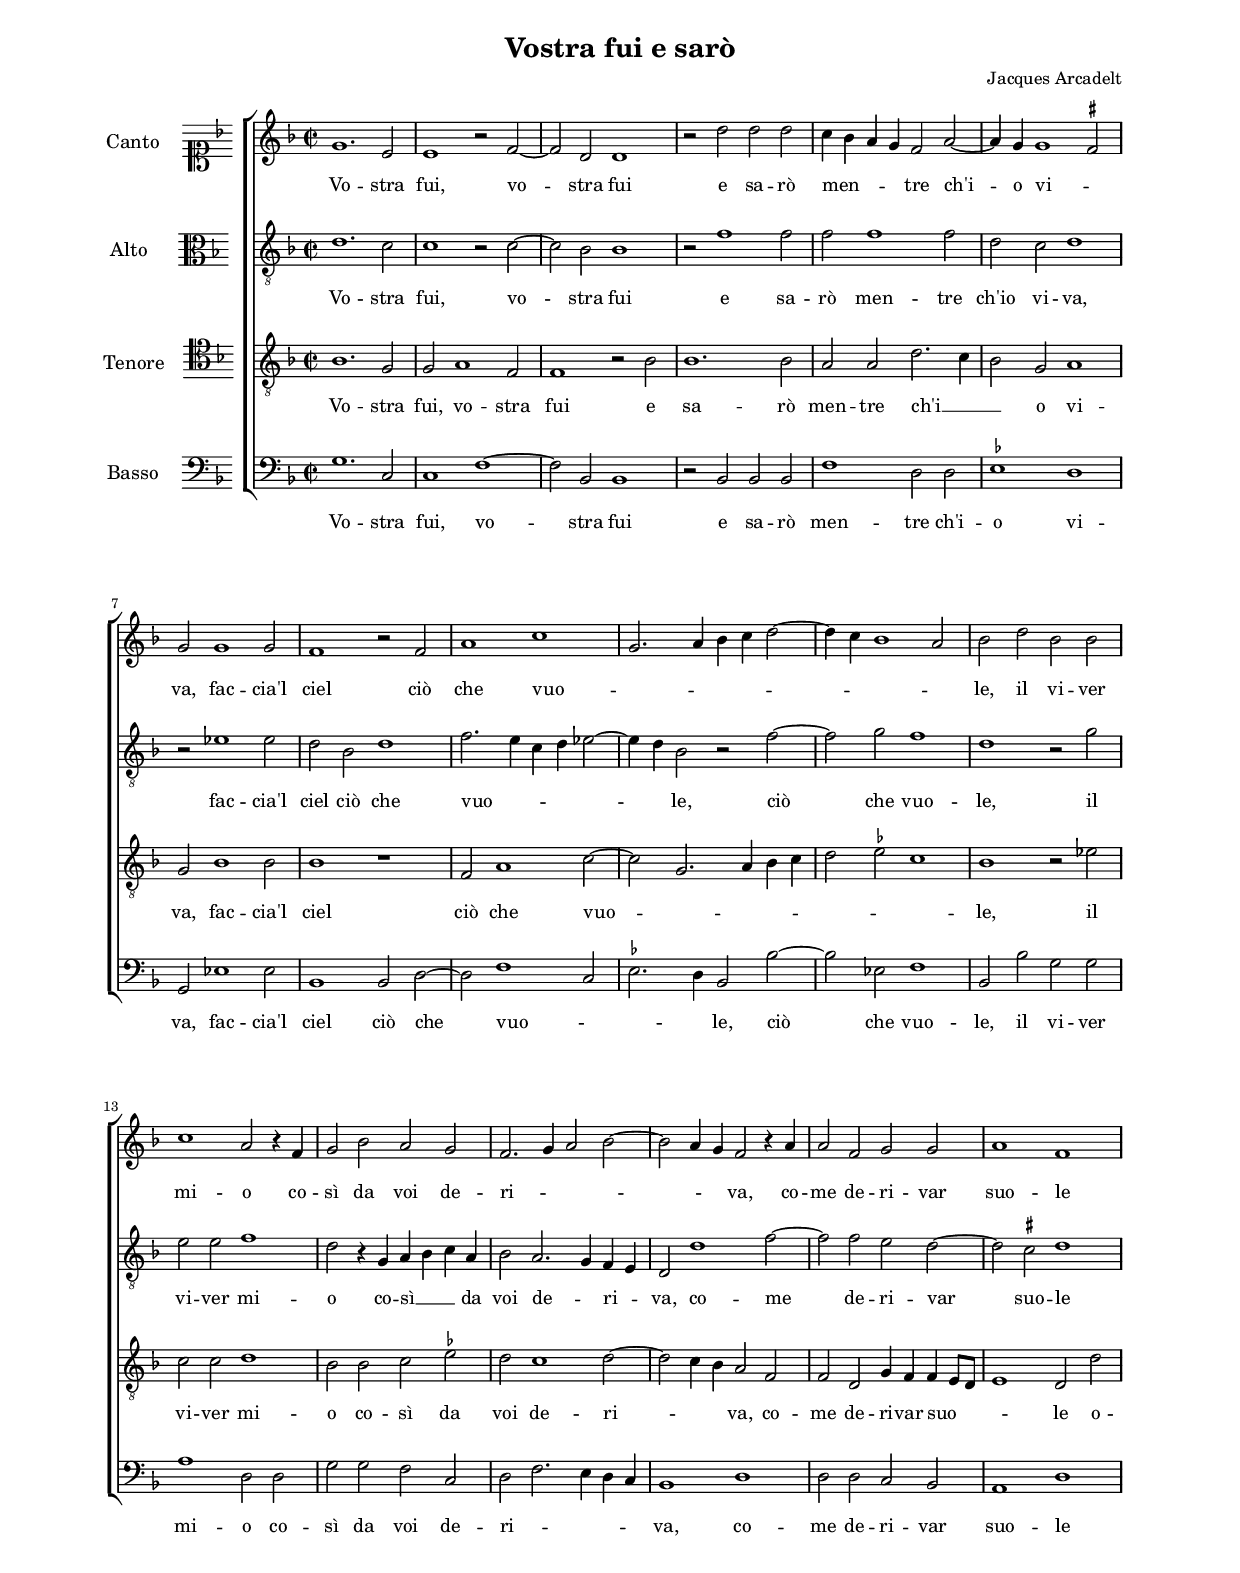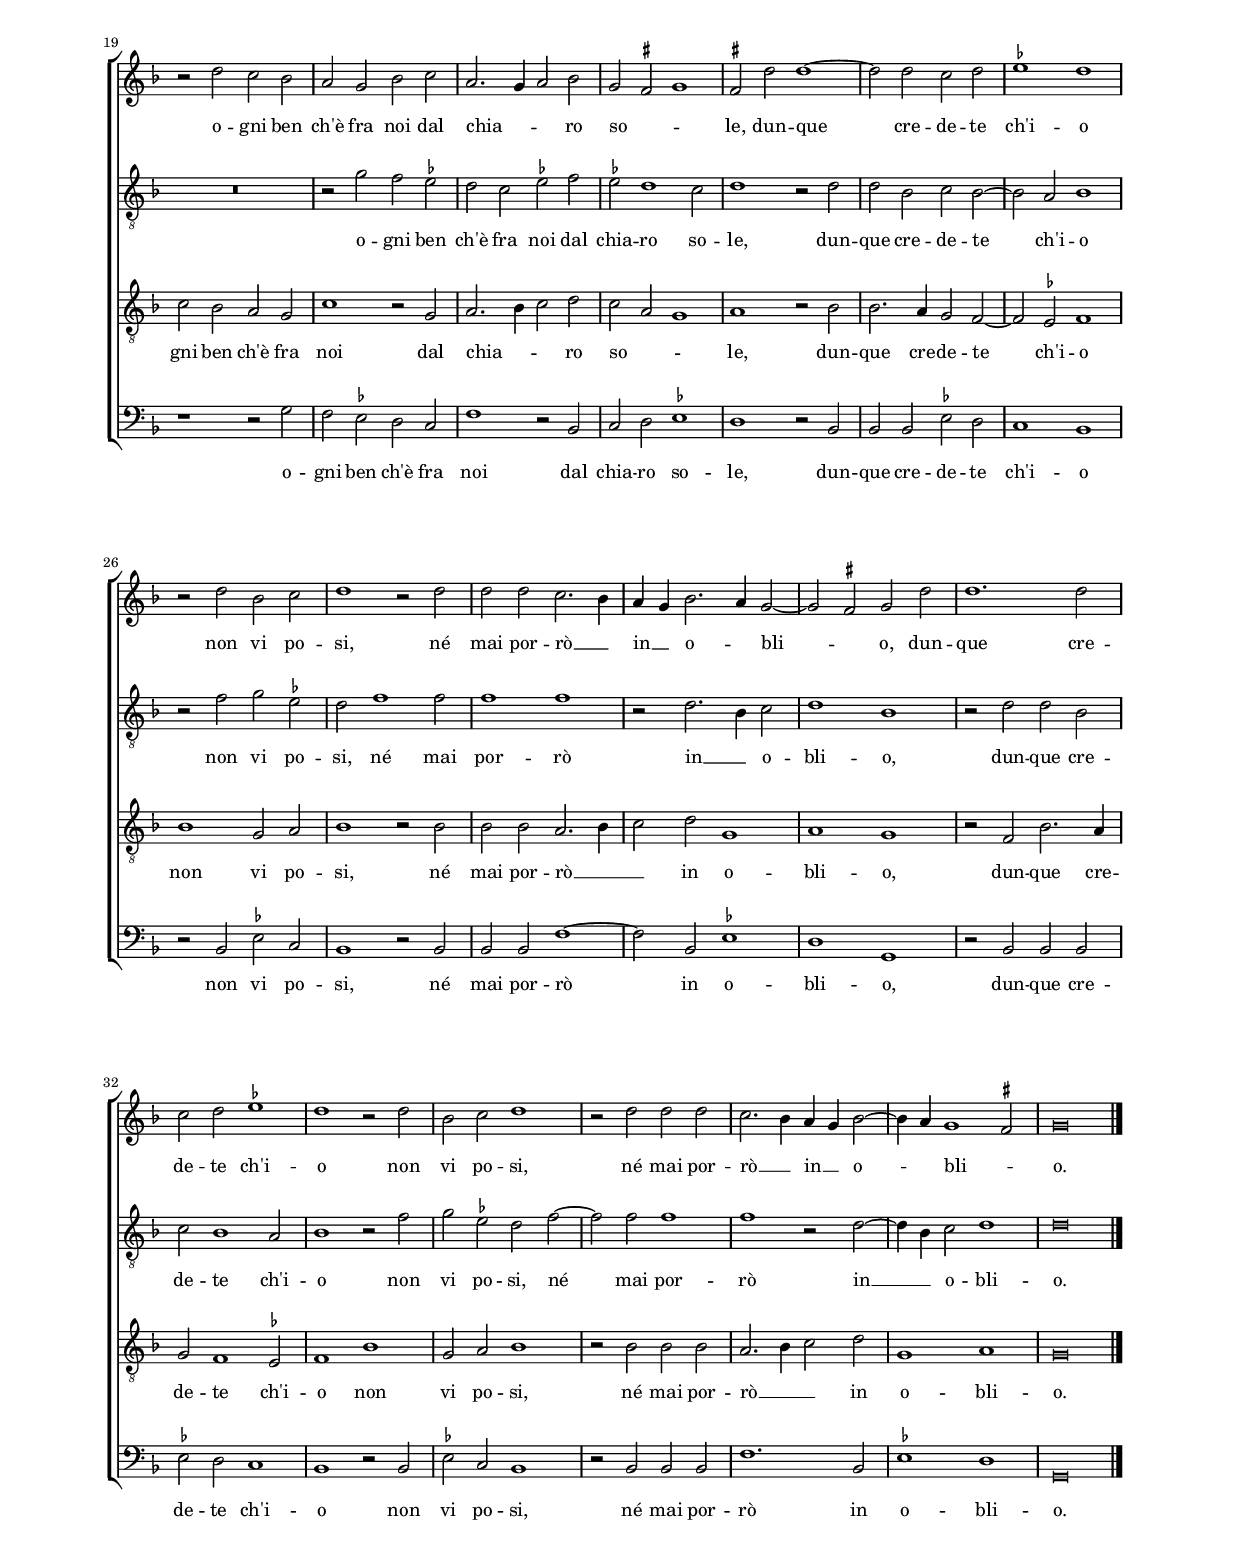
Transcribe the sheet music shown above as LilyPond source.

\header
{
  title="Vostra fui e sarò"
  composer="Jacques Arcadelt"
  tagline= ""
}

\version "2.18.2"
\language deutsch
#(set-global-staff-size 15)
% #(set-default-paper-size "letter")
#(ly:set-option 'point-and-click #f)

	
global = {
	\key f \major
	\time 2/2 \set Score.measureLength = #(ly:make-moment 2/1)
        \skip 1*76 \bar "|."
	}

	ficta = { \once \set suggestAccidentals = ##t }
	
	forget = #(define-music-function (parser location music) (ly:music?) #{
		\accidentalStyle forget
		$music
		\accidentalStyle default
		#})
	
	m = \melisma
	me = \melismaEnd


\paper
	{
	top-margin = 2 \cm
	bottom-margin = 2 \cm
	left-margin = 2 \cm
	right-margin = 2 \cm
	ragged-bottom = ##f
	ragged-last-bottom = ##f
	print-page-number = ##f
	system-system-spacing = #'((basic-distance . 17) (minimum-distance . 13) (padding . 6) (strechability . 150))
	systems-per-page = 3
%       page-count = 3        
%	min-systems-per-page = 3
	}


incipitcantus = \markup { \score {
	{
	\set Staff.instrumentName = \markup { \fontsize #1 "Canto" }
	\key f \major
	\clef soprano
	s4 \bar ""
	}
	\layout  {
	raggedright = ##t
	indent = 1.6 \cm
	line-width = 2.2\cm
	\context { \Staff \remove Time_signature_engraver }
	\override Staff.Clef.Y-extent = #'(0 . 0)
	}} \hspace #1 }
	
      
incipitaltus = \markup { \score {
	{
	\set Staff.instrumentName = \markup { \fontsize #1 "Alto" }
	\key f \major
	\clef alto
	s4 \bar ""
	}
	\layout  {
	raggedright = ##t
	indent = 1.6 \cm
	line-width = 2.2\cm
	\context { \Staff \remove Time_signature_engraver }
	\override Staff.Clef.Y-extent = #'(0 . 0)
	}} \hspace #1 }


incipittenor = \markup { \score {
	{
	\set Staff.instrumentName = \markup { \fontsize #1 "Tenore" }
	\key f \major
	\clef tenor
	s4 \bar ""
	}
	\layout  {
	raggedright = ##t
	indent = 1.6 \cm
	line-width = 2.2\cm
	\context { \Staff \remove Time_signature_engraver }
	\override Staff.Clef.Y-extent = #'(0 . 0)
	}} \hspace #1 }


incipitbassus = \markup { \score {
	{
	\set Staff.instrumentName = \markup { \fontsize #1 "Basso" }
	\key f \major
	\clef bass
	s4 \bar ""
	}
	\layout  {
	raggedright = ##t
	indent = 1.6 \cm
	line-width = 2.2\cm
	\context { \Staff \remove Time_signature_engraver }
	\override Staff.Clef.Y-extent = #'(0 . 0)
	}} \hspace #1 }


cantus =  \relative c''
	{
	g1. e2
	e1 r2 f~
	f2 d d1
	r2 d' d d
%5
	c4 b a g f2 a~ |
	a4 g g1 \ficta fis2
	g2 g1 g2
	f1 r2 f
	a1 c
%10
	g2. a4 b c d2~ |
	d4 c b1 a2
	b2 d b b
	c1 a2 r4 f
	g2 b a g
%15
	f2. g4 a2 b~ |
	b2 a4 g f2 r4 a
	a2 f g g
	a1 f
	r2 d' c b
%20
	a2 g b c |
	a2. g4 a2 b
	g2 \ficta fis g1
	\ficta fis2 d' d1~
	d2 d c d
%25
	\ficta es1 d |
	r2 d b c
	d1 r2 d
	d2 d c2. b4
	a4 g b2. a4 g2~
%30
	g2 \ficta fis g d' |
	d1. d2
	c2 d \ficta es1
	d1 r2 d
	b2 c d1
%35
	r2 d d d |
	c2. b4 a g b2~
	b4 a g1 \ficta fis2
	g\breve |
	}


altus =  \relative c'
        {
	d1. c2
	c1 r2 c~
	c2 b b1
	r2 f'1 f2
%5
	f2 f1 f2 |
	d2 c d1
	r2 es1 es2
	d2 b d1
	f2. e4 c d es2~
%10
	es4 d b2 r f'~ |
	f2 g f1
	d1 r2 g
	e2 e f1
	d2 r4 g, a b c a
%15
	b2 a2. g4 f e |
	d2 d'1 f2~
	f2 f e d~
	d2 \ficta cis d1
	R\breve
%20
	r2 g f \ficta es |
	d2 c \ficta es f
	\ficta es2 d1 c2
	d1 r2 d
	d2 b c b~
%25
	b2 a b1 |
	r2 f' g \ficta es
	d2 f1 f2
	f1 f
	r2 d2. b4 c2
%30
	d1 b |
	r2 d d b
	c2 b1 a2
	b1 r2 f'
	g2 \ficta es d f~
%35
	f2 f f1 |
	f1 r2 d~
	d4 b c2 d1
	d\breve |
	}


tenor =  \relative c'
	{
	b1. g2
	g2 a1 f2
	f1 r2 b
	b1. b2
%5
	a2 a d2. c4 |
	b2 g a1
	g2 b1 b2
	b1 r
	f2 a1 c2~
%10
	c2 g2. a4 b c  |
	d2 \ficta es c1
	b1 r2 es
	c2 c d1
	b2 b c \ficta es
%15
	d2 c1 d2~ |
	d2 c4 b a2 f
	f2 d g4 f f e8 d
	e1 d2 d'
	c2 b a g
%20
	c1 r2 g |
	a2. b4 c2 d
	c2 a g1
	a1 r2 b
	b2. a4 g2 f~
%25
	f2 \ficta es f1 |
	b1 g2 a
	b1 r2 b
	b2 b a2. b4
	c2 d g,1
%30
	a1 g |
	r2 f b2. a4
	g2 f1 \ficta es2
	f1 b
	g2 a b1
%35
	r2 b b b |
	a2. b4 c2 d
	g,1 a
	g\breve |
	}


bassus  =  \relative c
	{
	g'1. c,2
	c1 f~
	f2 b, b1
	r2 b b b
%5
	f'1 d2 d |
	\ficta es1 d
	g,2 es'1 es2
	b1 b2 d~
	d2 f1 c2
%10
	\ficta es2. d4 b2 b'~ |
	b2 es, f1
	b,2 b' g g
	a1 d,2 d
	g2 g f c
%15
	d2 f2. e4 d c |
	b1 d
	d2 d c b
	a1 d
	r1 r2 g
%20
	f2 \ficta es d c |
	f1 r2 b,
	c2 d \ficta es1
	d1 r2 b
	b2 b \ficta es d
%25
	c1 b |
	r2 b \ficta es c
	b1 r2 b
	b2 b f'1~
	f2 b, \ficta es1
%30
	d1 g, |
	r2 b b b
	\ficta es2 d c1
	b1 r2 b
	\ficta es2 c b1
%35
	r2 b b b |
	f'1. b,2
	\ficta es1 d
	g,\breve |
	}

lyricscantus = \lyricmode {
	Vo -- stra fui,
        vo -- stra fui
        e sa -- rò men -- _ _ _ tre ch'i -- o vi -- _ va,
        fac -- cia'l ciel ciò che vuo -- _ _ _ _ _ _ _ _ le,
        il vi -- ver mi -- o co -- sì da voi de -- ri -- _ _ _ _ _ va,
        co -- me de -- ri -- var suo -- le o -- gni ben ch'è fra noi dal chia -- _ _ ro so -- _ _ le,
        dun -- que cre -- de -- te ch'i -- o non vi po -- si,
        né mai por -- rò __ _ in __ _ o -- _ bli -- _ o,
        dun -- que cre -- de -- te ch'i -- o non vi po -- si,
        né mai por -- rò __ _ in __ _ o -- _ bli -- _ o.
	}


lyricsaltus = \lyricmode {
	Vo -- stra fui,
        vo -- stra fui
        e sa -- rò men -- tre ch'io vi -- va,
        fac -- cia'l ciel ciò che vuo -- _ _ _ _ _ le,
        ciò che vuo -- le,
        il vi -- ver mi -- o co -- sì __ _ _ da voi de -- _ ri -- _ va,
        co -- me de -- ri -- var suo -- le o -- gni ben ch'è fra noi dal chia -- ro so -- le,
        dun -- que cre -- de -- te ch'i -- o non vi po -- si,
        né mai por -- rò in __ _ o -- bli -- o,
        dun -- que cre -- de -- te ch'i -- o non vi po -- si,
        né mai por -- rò in __ _ o -- bli -- o.
	}


lyricstenor = \lyricmode {
	Vo -- stra fui,
        vo -- stra fui
        e sa -- rò men -- tre ch'i __ _ _ o vi -- va,
        fac -- cia'l ciel ciò che vuo -- _ _ _ _ _ _ _ le,
        il vi -- ver mi -- o co -- sì da voi de -- ri -- _ _ va,
        co -- me de -- ri -- var suo -- _ _ _ le o -- gni ben ch'è fra noi dal chia -- _ _ ro so -- _ _ le,
        dun -- que cre -- de -- te ch'i -- o non vi po -- si,
        né mai por -- rò __ _ _ in o -- bli -- o,
        dun -- que cre -- de -- te ch'i -- o non vi po -- si,
        né mai por -- rò __ _ _ in o -- bli -- o.
	}


lyricsbassus = \lyricmode {
	Vo -- stra fui,
        vo -- stra fui
        e sa -- rò men -- tre ch'i -- o vi -- va,
        fac -- cia'l ciel ciò che vuo -- _ _ _ le,
        ciò che vuo -- le,
        il vi -- ver mi -- o co -- sì da voi de -- ri -- _ _ _ _ va,
        co -- me de -- ri -- var suo -- le o -- gni ben ch'è fra noi dal chia -- ro so -- le,
        dun -- que cre -- de -- te ch'i -- o non vi po -- si,
        né mai por -- rò in o -- bli -- o,
        dun -- que cre -- de -- te ch'i -- o non vi po -- si,
        né mai por -- rò in o -- bli -- o.
	}


\score
{  
	% \transpose {
	\new ChoirStaff \with { \override StaffGrouper.staff-staff-spacing.basic-distance = #13 }
	<<

	\new Staff << \global
	\new Voice="v1" {
		\set Staff.instrumentName=\incipitcantus
        %       \set Staff.instrumentName="S"
		\set Staff.midiInstrument = "reed organ"
		\clef "violin"
		\cantus }
	\new Lyrics \lyricsto "v1" {\lyricscantus }
	>>


	\new Staff << \global
	\new Voice="v2" {
		\set Staff.instrumentName=\incipitaltus
        %       \set Staff.instrumentName="A"
		\set Staff.midiInstrument = "reed organ"
                \clef "G_8" % "violin" 
		\altus}
	\new Lyrics \lyricsto "v2" {\lyricsaltus }
	>>


	\new Staff << \global
	\new Voice="v3" {
		\set Staff.instrumentName=\incipittenor
        %       \set Staff.instrumentName="T"
		\set Staff.midiInstrument = "reed organ"
		\clef "G_8"
		\tenor }
	\new Lyrics \lyricsto "v3" {\lyricstenor }
	>>


	\new Staff << \global
	\new Voice="v4" {
		\set Staff.instrumentName=\incipitbassus
        %       \set Staff.instrumentName="B"
		\set Staff.midiInstrument = "reed organ"
		\clef "bass" 
		\bassus }
	\new Lyrics \lyricsto "v4" {\lyricsbassus}
	>>

	>>
	% } % transpose

	\layout
	{
	indent = 2.3 \cm
	\context { \Lyrics \override VerticalAxisGroup.nonstaff-relatedstaff-spacing.padding = #2 }
%	\context { \Lyrics \override LyricText.font-size = #1 }
	\context { \Staff \override TimeSignature.break-visibility = #end-of-line-invisible }
%       \context { \Staff \consists "Ambitus_engraver" }
%	\context { \Voice \override Slur.transparent = ##t }
	\context { \Score \override BarNumber.padding = #2 }
	\context { \Voice \override NoteHead.style = #'baroque }
	}

\midi
	{
    	\tempo 2 = 90
	}
	
}


% EOF
